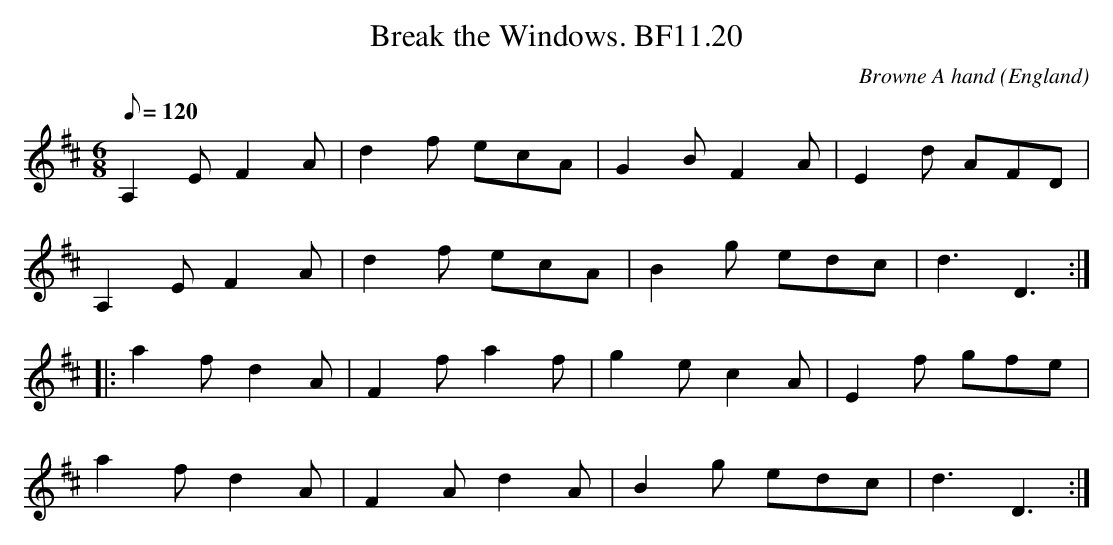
X:1
T:Break the Windows. BF11.20
M:6/8
Q:120
C:Browne A hand
O:England
K:D
A,2EF2A|d2f ecA|G2BF2A|E2d AFD|!
A,2EF2A|d2f ecA|B2g edc|d3D3::!
a2fd2A|F2fa2f|g2ec2A|E2f gfe|!
a2fd2A|F2Ad2A|B2g edc|d3D3:|]
